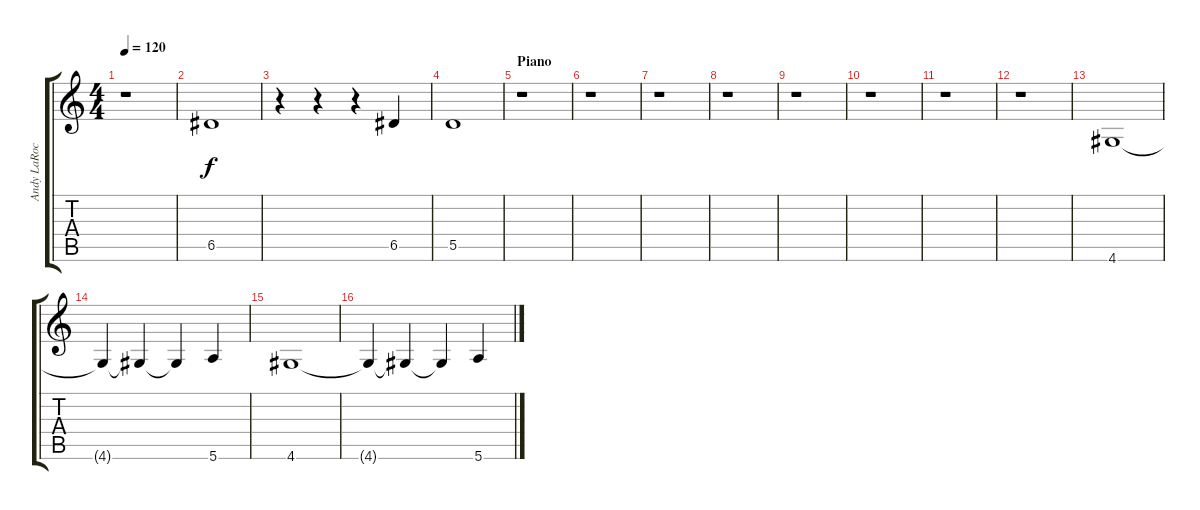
\track ("Andy LaRocque" "Andy LaRoc") {instrument distortionguitar}
\staff {score tabs}
\tuning (E4 B3 G3 D3 A2 E2) {hide}
\ts (4 4)
\tempo 120
\clef g2
\ks c
r.1{dy f instrument distortionguitar} |
6.5.1 |
r.4 r.4 r.4 6.5.4 |
5.5.1 |
\section ("" "Piano")
r.1 |
r.1 |
r.1 |
r.1 |
r.1 |
r.1 |
r.1 |
r.1 |
4.6.1 |
4.6{t}.4 4.6{t}.4 4.6{t}.4 5.6.4 |
4.6.1 |
4.6{t}.4 4.6{t}.4 4.6{t}.4 5.6.4
